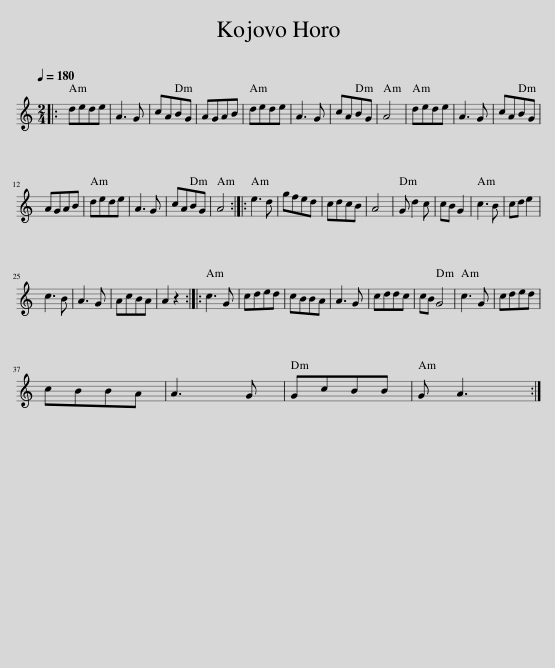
X:1
L:1/8
Q:1/4=180
M:2/4
I:linebreak $
K:C
V:1 treble
V:1
|: dede | A3 G | cABG | AGAB | dede | %5
 A3 G | cABG | A4 | dede | A3 G | %10
 cABG |$ AGAB | dede | A3 G | cABG | %15
 A4 :: e3 d | gfed | cdcB | A4 | %20
 G d2 c | cB G2 | c3 B | cd e2 |$ c3 B | %25
 A3 G | AcBA | A2 z2 :: c3 G | cded | %30
 cBBA | A3 G | cddc | cB G4 | c3 G | %35
 cded |$ cBBA | A3 G | GcBB | G A3 :| %40
